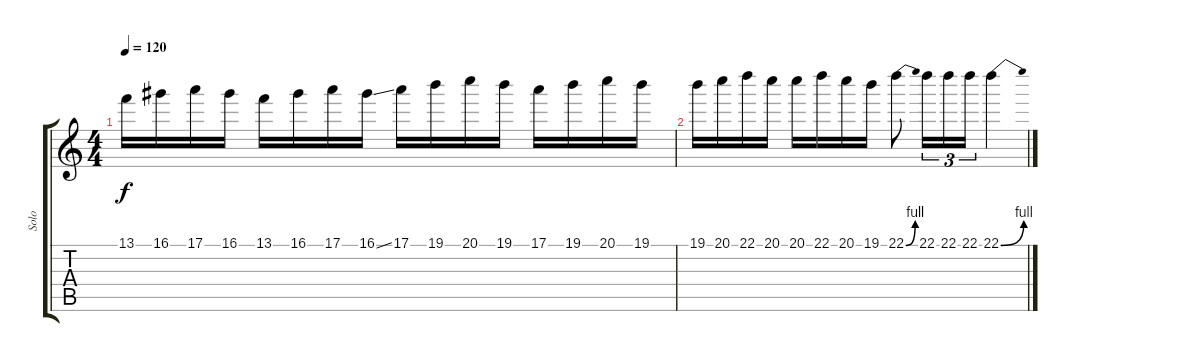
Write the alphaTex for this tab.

\track ("Solo" "Solo") {instrument overdrivenguitar}
\staff {score tabs}
\tuning (E4 B3 G3 D3 A2 E2) {hide}
\ts (4 4)
\tempo 120
\clef g2
\ks c
13.1.16{dy f} 16.1.16 17.1.16 16.1.16 13.1.16 16.1.16 17.1.16 16.1{ss}.16 17.1.16 19.1.16 20.1.16 19.1.16 17.1.16 19.1.16 20.1.16 19.1.16 |
19.1.16 20.1.16 22.1.16 20.1.16 20.1.16 22.1.16 20.1.16 19.1.16 22.1{be (bend 0 0 60 4)}.8 22.1.16{tu (3 2)} 22.1.16{tu (3 2)} 22.1.16{tu (3 2)} 22.1{be (bend 0 0 60 4)}.4
